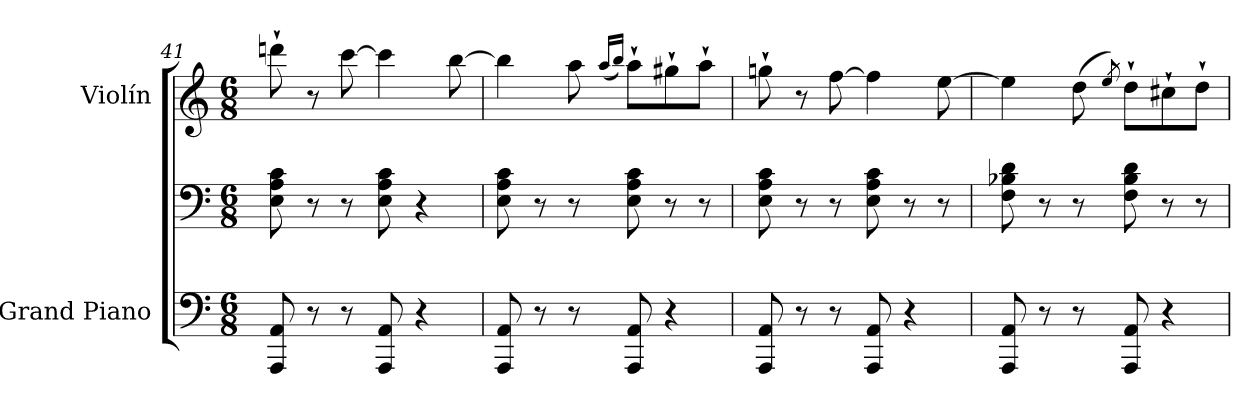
**kern	**kern	**kern
*part2	*part2	*part1
*staff3	*staff2	*staff1
*I"Grand Piano	*	*I"Violín
*I'Pno.	*	*I'Vln.
*clefF4	*clefF4	*clefG2
*k[]	*k[]	*k[]
*M6/8	*M6/8	*M6/8
=41	=41	=41
8AAA/ 8AA/	8E\ 8A\ 8c\	8dddn`\
8r	8r	8r
8r	8r	[8ccc\
8AAA/ 8AA/	8E\ 8A\ 8c\	4ccc\]
4r	4r	.
.	.	[8bb\
=42	=42	=42
8AAA/ 8AA/	8E\ 8A\ 8c\	4bb\]
8r	8r	.
8r	8r	8aa\
.	.	(16qaa/LL
.	.	16qbb/JJ)
8AAA/ 8AA/	8E\ 8A\ 8c\	8aa`\L
4r	8r	8gg#X`\
.	8r	8aa`\J
=43	=43	=43
8AAA/ 8AA/	8E\ 8A\ 8c\	8ggn`\
8r	8r	8r
8r	8r	[8ff\
8AAA/ 8AA/	8E\ 8A\ 8c\	4ff\]
4r	8r	.
.	8r	[8ee\
!!LO:PB:g=z
=44	=44	=44
8AAA/ 8AA/	8F\ 8B-X\ 8d\	4ee\]
8r	8r	.
8r	8r	(8dd\
.	.	8qee/)
8AAA/ 8AA/	8F\ 8B-\ 8d\	8dd`\L
4r	8r	8cc#X`\
.	8r	8dd`\J
=	=	=
*-	*-	*-
